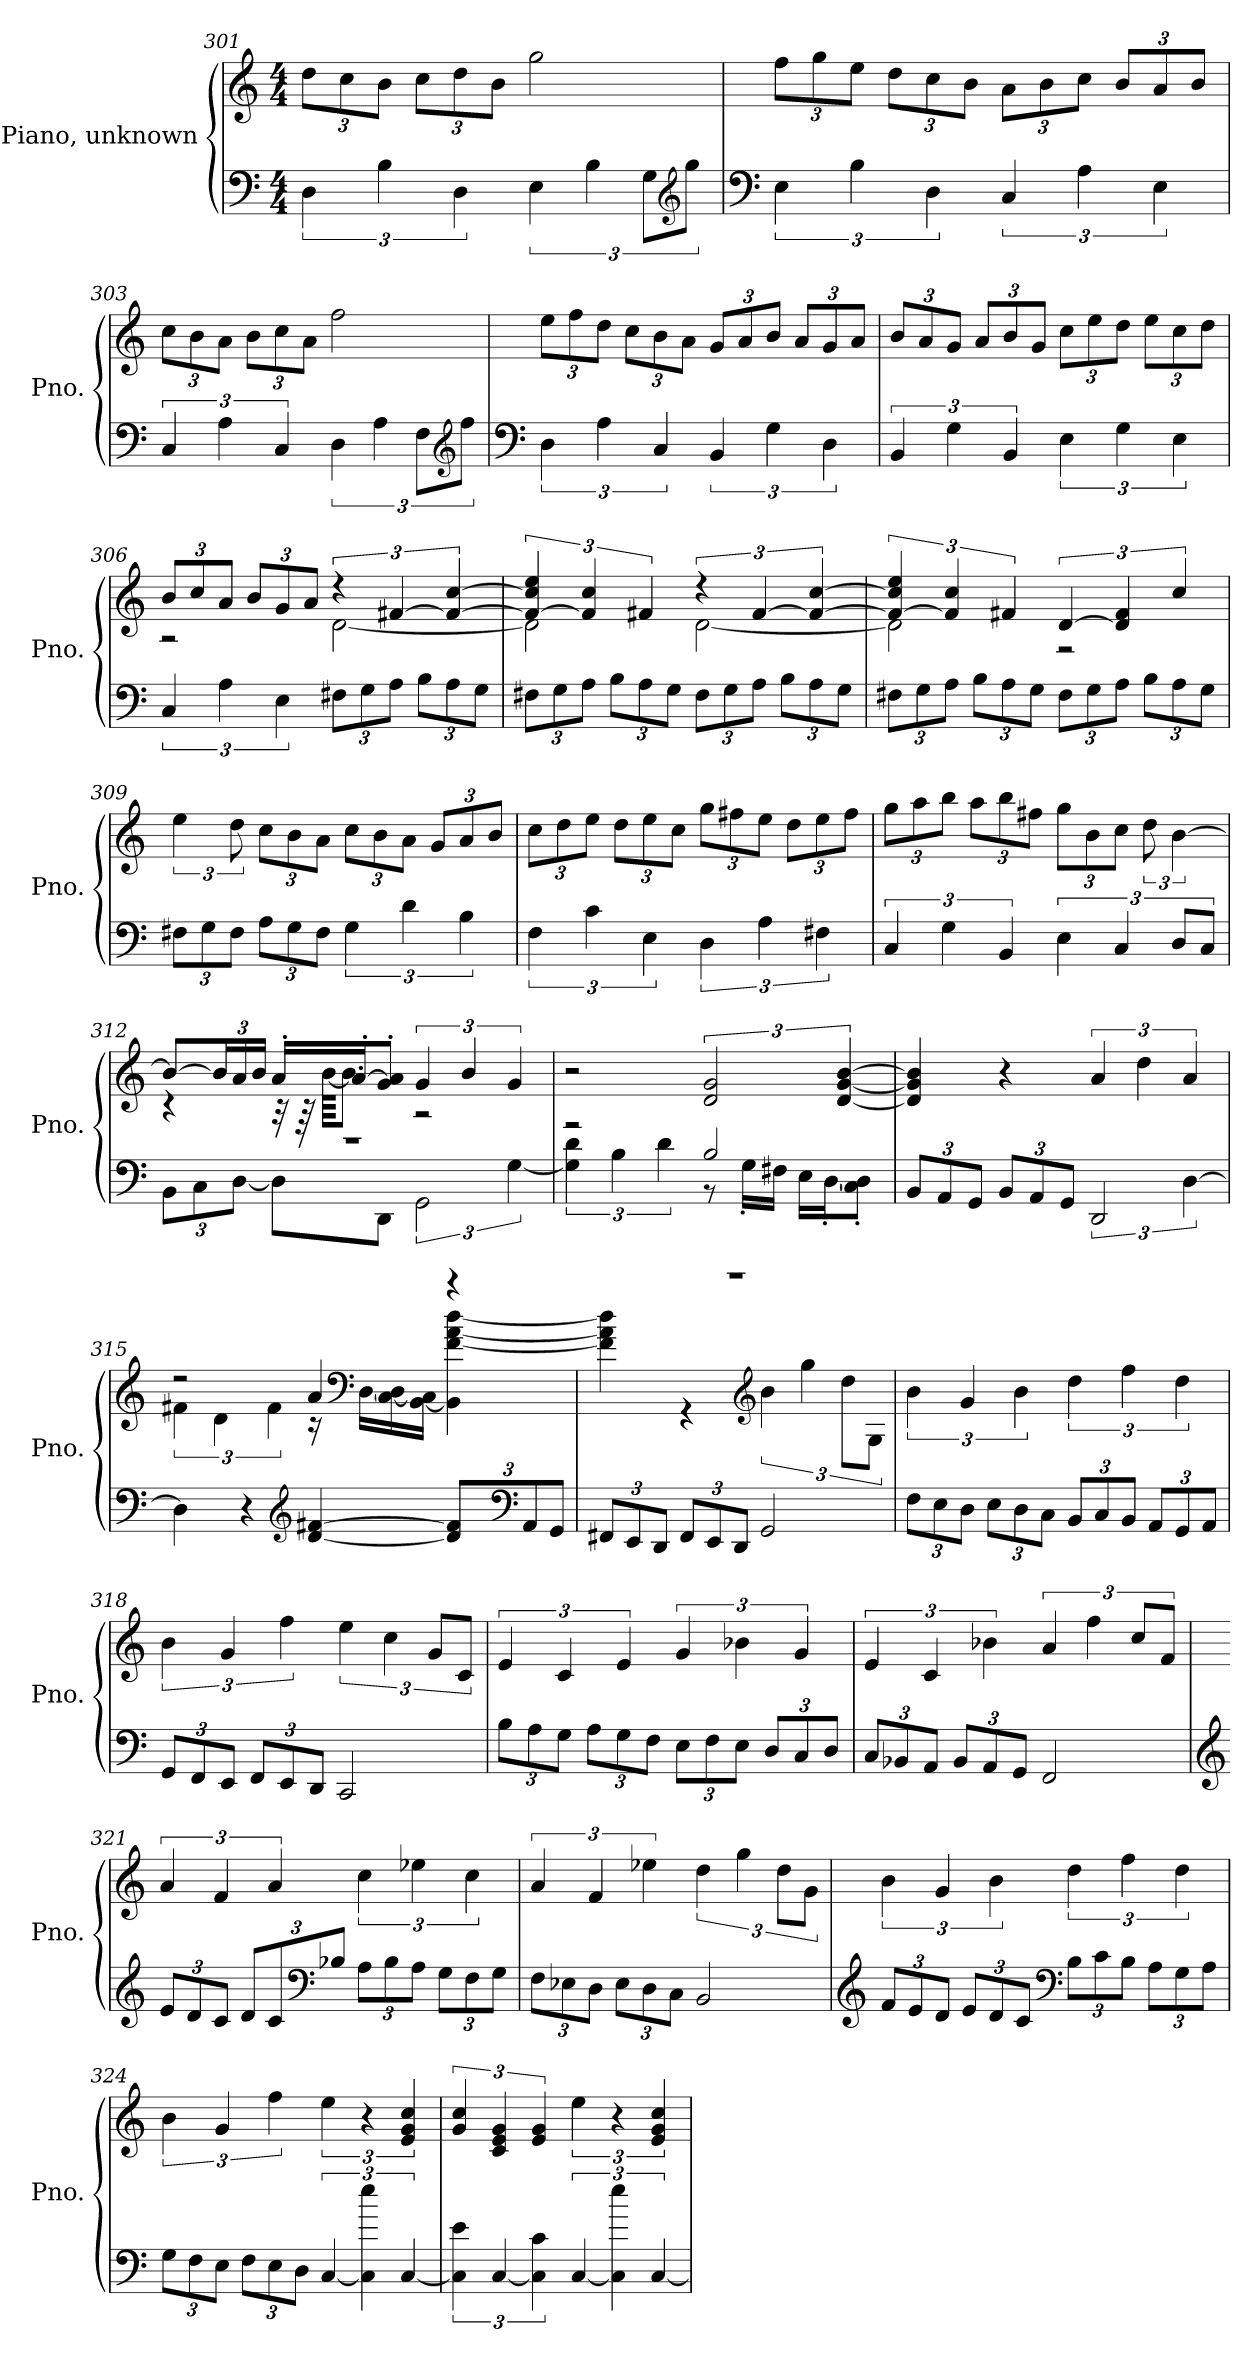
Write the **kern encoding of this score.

**kern	**kern
*part1	*part1
*staff2	*staff1
*I"Piano, unknown	*
*I'Pno.	*
*clefF4	*clefG2
*k[]	*k[]
*M4/4	*M4/4
*	*Xbrackettup
=301	=301
6D\	12dd\L
.	12cc\
6B\	12b\J
.	12cc\L
6D\	12dd\
.	12b\J
6E\	2gg\
6B\	.
12G\L	.
*clefG2	*
12gg\J	.
!!LO:PB:g=z
=302	=302
*clefF4	*
6E\	12ff\L
.	12gg\
6B\	12ee\J
.	12dd\L
6D\	12cc\
.	12b\J
6C/	12a\L
.	12b\
6A\	12cc\J
.	12b/L
6E\	12a/
.	12b/J
=303	=303
6C/	12cc\L
.	12b\
6A\	12a\J
.	12b\L
6C/	12cc\
.	12a\J
6D\	2ff\
6A\	.
12F\L	.
*clefG2	*
12ff\J	.
=304	=304
*clefF4	*
6D\	12ee\L
.	12ff\
6A\	12dd\J
.	12cc\L
6C/	12b\
.	12a\J
6BB/	12g/L
.	12a/
6G\	12b/J
.	12a/L
6D\	12g/
.	12a/J
!!LO:LB:g=z
=305	=305
6BB/	12b/L
.	12a/
6G\	12g/J
.	12a/L
6BB/	12b/
.	12g/J
6E\	12cc\L
.	12ee\
6G\	12dd\J
.	12ee\L
6E\	12cc\
.	12dd\J
=306	=306
*	*^
6C/	12b/L	2r
.	12cc/	.
6A\	12a/J	.
.	12b/L	.
6E\	12g/	.
.	12a/J	.
*Xbrackettup	*brackettup	*
12F#X\L	6r	[2d\
12G\	.	.
12A\J	[6f#X/	.
12B\L	.	.
12A\	6f#/_ [6cc/	.
12G\J	.	.
=307	=307	=307
12F#X\L	6f#/_ 6cc/] 6ee/	2d\]
12G\	.	.
12A\J	6f#/] 6cc/	.
12B\L	.	.
12A\	6f#X/	.
12G\J	.	.
12F#\L	6r	[2d\
12G\	.	.
12A\J	[6f#/	.
12B\L	.	.
12A\	6f#/_ [6cc/	.
12G\J	.	.
!!LO:LB:g=z	!!
=308	=308	=308
12F#X\L	6f#/_ 6cc/] 6ee/	2d\]
12G\	.	.
12A\J	6f#/] 6cc/	.
12B\L	.	.
12A\	6f#X/	.
12G\J	.	.
12F#\L	[6d/	2r
12G\	.	.
12A\J	6d/] 6f#/	.
12B\L	.	.
12A\	6cc/	.
12G\J	.	.
*	*v	*v
=309	=309
12F#X\L	6ee\
12G\	.
12F#\J	12dd\
*	*Xbrackettup
12A\L	12cc\L
12G\	12b\
12F#\J	12a\J
*brackettup	*
6G\	12cc\L
.	12b\
6d\	12a\J
.	12g/L
6B\	12a/
.	12b/J
=310	=310
6F\	12cc\L
.	12dd\
6c\	12ee\J
.	12dd\L
6E\	12ee\
.	12cc\J
6D\	12gg\L
.	12ff#X\
6A\	12ee\J
.	12dd\L
6F#X\	12ee\
.	12ff#\J
!!LO:LB:g=z
=311	=311
6C/	12gg\L
.	12aa\
6G\	12bb\J
.	12aa\L
6BB/	12bb\
.	12ff#X\J
6E\	12gg\L
.	12b\
6C/	12cc\J
*	*brackettup
.	12dd\
12D/L	[6b\
12C/J	.
=312	=312
*^	*
*	*Xbrackettup	*
*	*	*^
1r	12BB\L	8b/L_	4r
.	12C\	.	.
*	*	*Xbrackettup	*
.	.	24b/L]	.
.	[12D\J	24a/	.
.	.	24b/JJ	.
.	8D\L]	16a'/LL	32r
.	.	.	64r
.	.	.	[64b\KKKL
.	.	[16a'/J	8.b\J]
.	8DD\J	8g/' 8a/]'J	.
*	*brackettup	*brackettup	*
.	3GG\	6g/	2r
.	.	6b/	.
.	[6G\	6g/	.
*	*	*v	*v
=313	=313	=313
2r	6G\] 6d\	2r
.	6B\	.
.	6d\	.
2B/	8r	3d/ 3g/
.	16G'\LL	.
.	16F#X\JJ	.
.	16E\LL	.
.	[16D'\J	.
.	.	[6d/ [6g/ [6b/
.	8C\' 8D\]'J	.
*v	*v	*
!!LO:LB:g=z
=314	=314
*Xbrackettup	*
12BB/L	4d/] 4g/] 4b/]
12AA/	.
12GG/J	.
12BB/L	4r
12AA/	.
12GG/J	.
*brackettup	*
3DD/	6a/
.	6dd\
[6D\	6a/
=315	=315
*	*^
4D\]	2r	6f#X\
.	.	6d\
4r	.	.
.	.	6f#\
*clefG2	*	*
[4d/ [4f#X/	4a/	16r
*	*clefF4	*
.	.	[16D\LL
.	.	[16C\ 16D\]
.	.	[16BB\ 16C\]JJ
*Xbrackettup	*	*
12d/] 12f#/]L	4r	4BB\] [4f#\ [4a\ [4dd\
*clefF4	*	*
12AA/	.	.
12GG/J	.	.
=316	=316	=316
12FF#X/L	1r	4f#\] 4a\] 4dd\]
12EE/	.	.
12DD/J	.	.
12FF#/L	.	4r
12EE/	.	.
12DD/J	.	.
*	*clefG2	*
2GG/	.	6b\
.	.	6gg\
.	.	12dd\L
.	.	12G\J
*	*v	*v
!!LO:LB:g=z
=317	=317
12F\L	6b\
12E\	.
12D\J	6g/
12E\L	.
12D\	6b\
12C\J	.
12BB/L	6dd\
12C/	.
12BB/J	6ff\
12AA/L	.
12GG/	6dd\
12AA/J	.
=318	=318
12GG/L	6b\
12FF/	.
12EE/J	6g/
12FF/L	.
12EE/	6ff\
12DD/J	.
2CC/	6ee\
.	6cc\
.	12g/L
.	12c/J
=319	=319
12B\L	6e/
12A\	.
12G\J	6c/
12A\L	.
12G\	6e/
12F\J	.
12E\L	6g/
12F\	.
12E\J	6b-X\
12D/L	.
12C/	6g/
12D/J	.
=320	=320
12C/L	6e/
12BB-X/	.
12AA/J	6c/
12BB-/L	.
12AA/	6b-X\
12GG/J	.
2FF/	6a/
.	6ff\
.	12cc/L
.	12f/J
!!LO:PB:g=z
=321	=321
*clefG2	*
12e/L	6a/
12d/	.
12c/J	6f/
12d/L	.
12c/	6a/
*clefF4	*
12B-X/J	.
12A\L	6cc\
12B-\	.
12A\J	6ee-X\
12G\L	.
12F\	6cc\
12G\J	.
=322	=322
12F\L	6a/
12E-X\	.
12D\J	6f/
12E-\L	.
12D\	6ee-X\
12C\J	.
2BB/	6dd\
.	6gg\
.	12dd\L
.	12g\J
=323	=323
*clefG2	*
12f/L	6b\
12e/	.
12d/J	6g/
12e/L	.
12d/	6b\
12c/J	.
*clefF4	*
12B\L	6dd\
12c\	.
12B\J	6ff\
12A\L	.
12G\	6dd\
12A\J	.
!!LO:LB:g=z
=324	=324
12G\L	6b\
12F\	.
12E\J	6g/
12F\L	.
12E\	6ff\
12D\J	.
*brackettup	*
[6C/	6ee\
6C\] 6ee\	6r
[6C/	6e/ 6g/ 6cc/
=325	=325
6C\] 6e\	6g/ 6cc/
[6C/	6c/ 6e/ 6g/
6C\] 6c\	6e/ 6g/
[6C/	6ee\
6C\] 6ee\	6r
[6C/	6e/ 6g/ 6cc/
=	=
*-	*-
